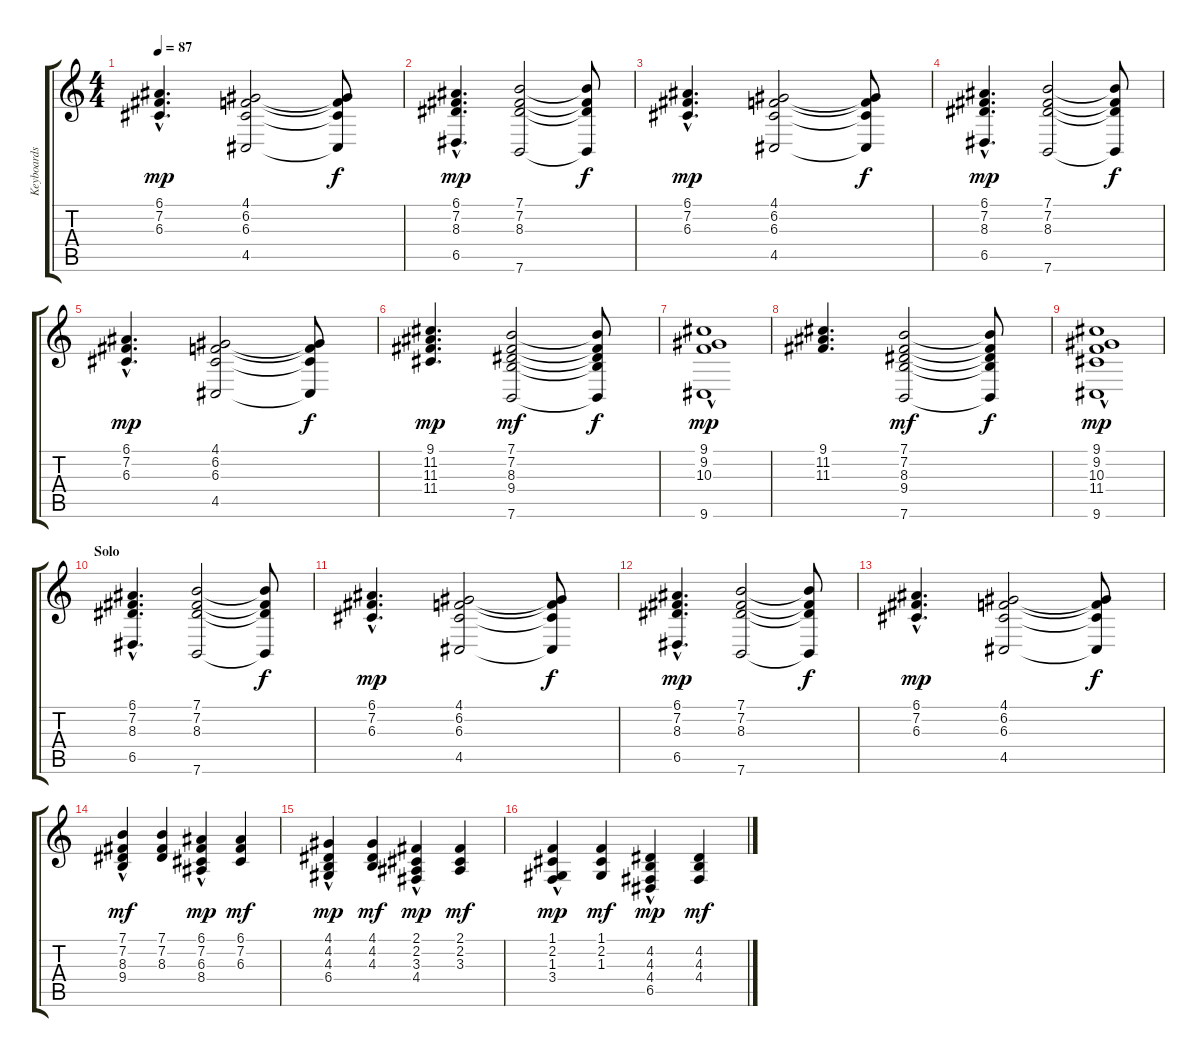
\track ("Keyboards (3)" "Keyboards ") {instrument synthbrass1}
\staff {score tabs}
\tuning (E4 B3 G3 D3 A2 E2) {hide}
\ts (4 4)
\tempo 87
\clef g2
\ks c
(6.1 7.2{hac} 6.3).4{d dy mp} (4.1 6.2 6.3 4.5).2 (4.1{t} 6.2{t} 6.3{t} 4.5{t}).8{dy f} |
(6.1{hac} 7.2{hac} 8.3{hac} 6.5{hac}).4{d dy mp} (7.1 7.2 8.3 7.6).2 (7.1{t} 7.2{t} 8.3{t} 7.6{t}).8{dy f} |
(6.1 7.2{hac} 6.3).4{d dy mp} (4.1 6.2 6.3 4.5).2 (4.1{t} 6.2{t} 6.3{t} 4.5{t}).8{dy f} |
(6.1{hac} 7.2{hac} 8.3{hac} 6.5{hac}).4{d dy mp} (7.1 7.2 8.3 7.6).2 (7.1{t} 7.2{t} 8.3{t} 7.6{t}).8{dy f} |
(6.1 7.2{hac} 6.3).4{d dy mp} (4.1 6.2 6.3 4.5).2 (4.1{t} 6.2{t} 6.3{t} 4.5{t}).8{dy f} |
(9.1 11.2 11.3 11.4).4{d dy mp} (7.1 7.2 8.3 9.4 7.6).2{dy mf} (7.1{t} 7.2{t} 8.3{t} 9.4{t} 7.6{t}).8{dy f} |
(9.1{hac} 9.2{hac} 10.3{hac} 9.6).1{dy mp} |
(9.1 11.2 11.3).4{d} (7.1 7.2 8.3 9.4 7.6).2{dy mf} (7.1{t} 7.2{t} 8.3{t} 9.4{t} 7.6{t}).8{dy f} |
(9.1{hac} 9.2{hac} 10.3{hac} 11.4{hac} 9.6).1{dy mp} |
\section ("" "Solo")
(6.1{hac} 7.2{hac} 8.3{hac} 6.5{hac}).4{d} (7.1 7.2 8.3 7.6).2 (7.1{t} 7.2{t} 8.3{t} 7.6{t}).8{dy f} |
(6.1 7.2{hac} 6.3).4{d dy mp} (4.1 6.2 6.3 4.5).2 (4.1{t} 6.2{t} 6.3{t} 4.5{t}).8{dy f} |
(6.1{hac} 7.2{hac} 8.3{hac} 6.5{hac}).4{d dy mp} (7.1 7.2 8.3 7.6).2 (7.1{t} 7.2{t} 8.3{t} 7.6{t}).8{dy f} |
(6.1 7.2{hac} 6.3).4{d dy mp} (4.1 6.2 6.3 4.5).2 (4.1{t} 6.2{t} 6.3{t} 4.5{t}).8{dy f} |
(7.1{hac} 7.2{hac} 8.3{hac} 9.4).4{dy mf} (7.1 7.2 8.3).4 (6.1{hac} 7.2 6.3{hac} 8.4{hac}).4{dy mp} (6.1 7.2 6.3).4{dy mf} |
(4.1{hac} 4.2{hac} 4.3{hac} 6.4).4{dy mp} (4.1 4.2 4.3).4{dy mf} (2.1{hac} 2.2{hac} 3.3{hac} 4.4).4{dy mp} (2.1 2.2 3.3).4{dy mf} |
(1.1{hac} 2.2{hac} 1.3{hac} 3.4).4{dy mp} (1.1 2.2 1.3).4{dy mf} (4.2{hac} 4.3{hac} 4.4{hac} 6.5).4{dy mp} (4.2 4.3 4.4).4{dy mf}
